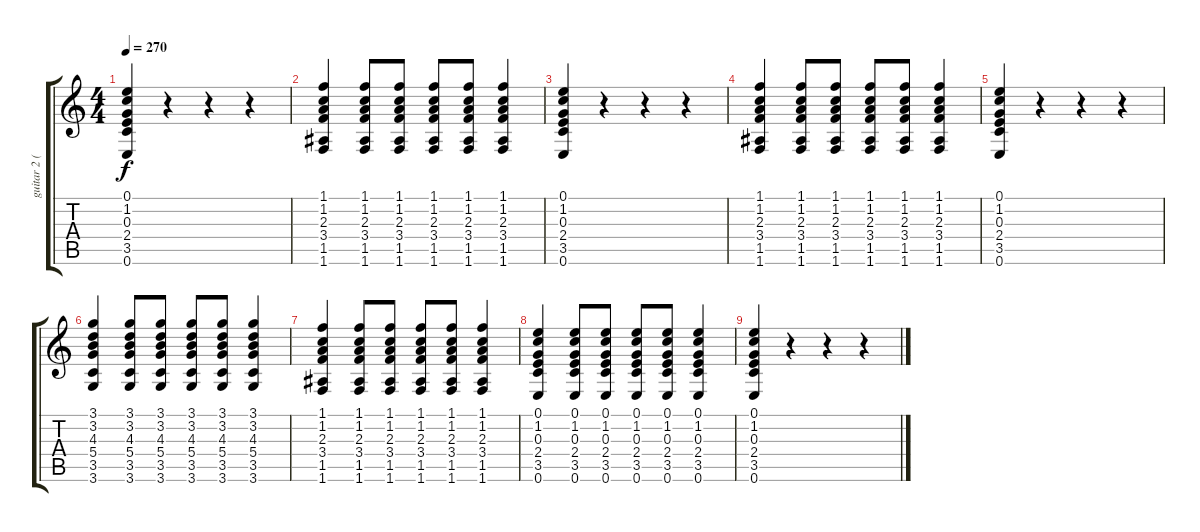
\track ("guitar 2 (clean)" "guitar 2 (") {instrument electricguitarmuted}
\staff {score tabs}
\tuning (E4 B3 G3 D3 A2 E2) {hide}
\ts (4 4)
\tempo 270
\clef g2
\ks c
(0.1 1.2 0.3 2.4 3.5 0.6).4{dy f} r.4 r.4 r.4 |
(1.1 1.2 2.3 3.4 1.5 1.6).4 (1.1 1.2 2.3 3.4 1.5 1.6).8 (1.1 1.2 2.3 3.4 1.5 1.6).8 (1.1 1.2 2.3 3.4 1.5 1.6).8 (1.1 1.2 2.3 3.4 1.5 1.6).8 (1.1 1.2 2.3 3.4 1.5 1.6).4 |
(0.1 1.2 0.3 2.4 3.5 0.6).4 r.4 r.4 r.4 |
(1.1 1.2 2.3 3.4 1.5 1.6).4 (1.1 1.2 2.3 3.4 1.5 1.6).8 (1.1 1.2 2.3 3.4 1.5 1.6).8 (1.1 1.2 2.3 3.4 1.5 1.6).8 (1.1 1.2 2.3 3.4 1.5 1.6).8 (1.1 1.2 2.3 3.4 1.5 1.6).4 |
(0.1 1.2 0.3 2.4 3.5 0.6).4 r.4 r.4 r.4 |
(3.1 3.2 4.3 5.4 3.5 3.6).4 (3.1 3.2 4.3 5.4 3.5 3.6).8 (3.1 3.2 4.3 5.4 3.5 3.6).8 (3.1 3.2 4.3 5.4 3.5 3.6).8 (3.1 3.2 4.3 5.4 3.5 3.6).8 (3.1 3.2 4.3 5.4 3.5 3.6).4 |
(1.1 1.2 2.3 3.4 1.5 1.6).4 (1.1 1.2 2.3 3.4 1.5 1.6).8 (1.1 1.2 2.3 3.4 1.5 1.6).8 (1.1 1.2 2.3 3.4 1.5 1.6).8 (1.1 1.2 2.3 3.4 1.5 1.6).8 (1.1 1.2 2.3 3.4 1.5 1.6).4 |
(0.1 1.2 0.3 2.4 3.5 0.6).4 (0.1 1.2 0.3 2.4 3.5 0.6).8 (0.1 1.2 0.3 2.4 3.5 0.6).8 (0.1 1.2 0.3 2.4 3.5 0.6).8 (0.1 1.2 0.3 2.4 3.5 0.6).8 (0.1 1.2 0.3 2.4 3.5 0.6).4 |
(0.1 1.2 0.3 2.4 3.5 0.6).4 r.4 r.4 r.4
